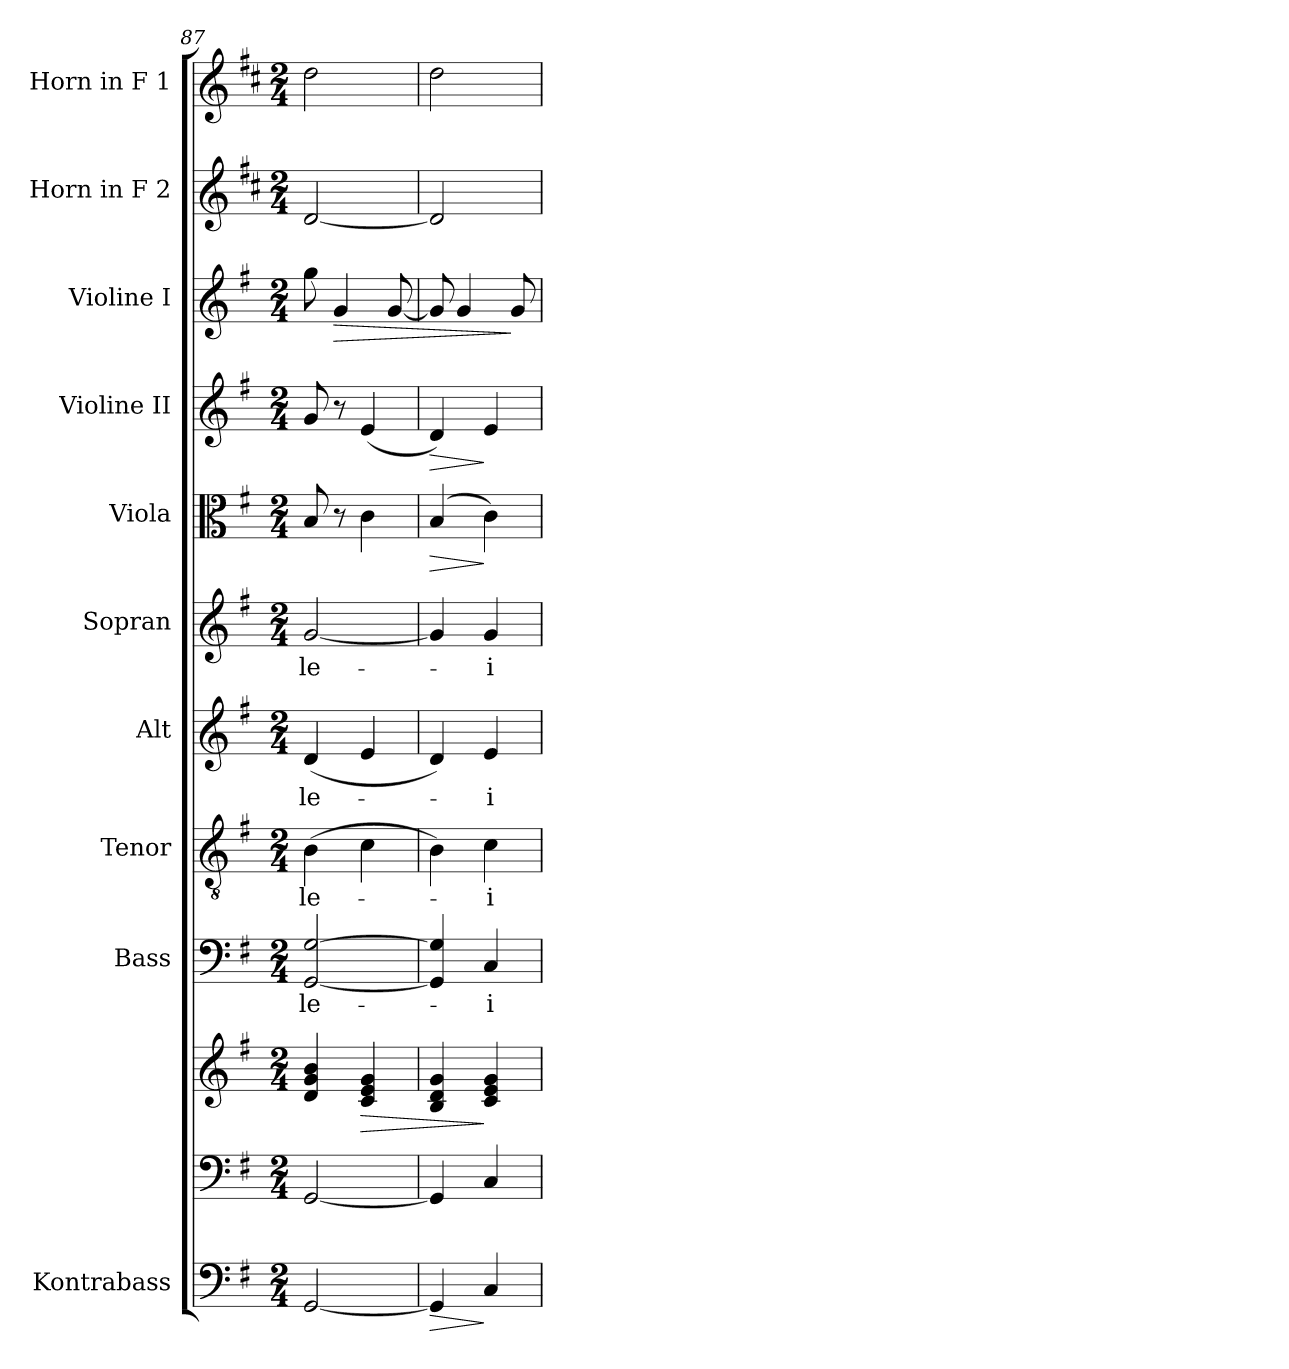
**kern	**dynam	**kern	**kern	**dynam	**kern	**text	**kern	**text	**kern	**text	**kern	**text	**kern	**dynam	**kern	**dynam	**kern	**dynam	**kern	**kern
*part11	*part11	*part10	*part10	*part10	*part9	*part9	*part8	*part8	*part7	*part7	*part6	*part6	*part5	*part5	*part4	*part4	*part3	*part3	*part2	*part1
*staff12	*staff12	*staff11	*staff10	*staff10/11	*staff9	*staff9	*staff8	*staff8	*staff7	*staff7	*staff6	*staff6	*staff5	*staff5	*staff4	*staff4	*staff3	*staff3	*staff2	*staff1
*I"Kontrabass	*	*	*	*	*I"Bass	*	*I"Tenor	*	*I"Alt	*	*I"Sopran	*	*I"Viola	*	*I"Violine II	*	*I"Violine I	*	*I"Horn in F 2	*I"Horn in F 1
*I'Kb.	*	*	*	*	*I'B.	*	*I'T.	*	*I'A.	*	*I'S.	*	*I'Vla.	*	*I'Vl. II	*	*I'Vl. I	*	*	*
*clefF4	*	*clefF4	*clefG2	*	*clefF4	*	*clefGv2	*	*clefG2	*	*clefG2	*	*clefC3	*	*clefG2	*	*clefG2	*	*clefG2	*clefG2
*ITrd7c12	*	*	*	*	*	*	*	*	*	*	*	*	*	*	*	*	*	*	*ITrd4c7	*ITrd4c7
*k[f#]	*	*k[f#]	*k[f#]	*	*k[f#]	*	*k[f#]	*	*k[f#]	*	*k[f#]	*	*k[f#]	*	*k[f#]	*	*k[f#]	*	*k[f#]	*k[f#]
*G:	*	*G:	*G:	*	*G:	*	*G:	*	*G:	*	*G:	*	*G:	*	*G:	*	*G:	*	*G:	*G:
*M2/4	*	*M2/4	*M2/4	*	*M2/4	*	*M2/4	*	*M2/4	*	*M2/4	*	*M2/4	*	*M2/4	*	*M2/4	*	*M2/4	*M2/4
=87	=87	=87	=87	=87	=87	=87	=87	=87	=87	=87	=87	=87	=87	=87	=87	=87	=87	=87	=87	=87
!	!	!	!	!	!	!LO:LY:b	!	!LO:LY:b	!	!LO:LY:b	!	!LO:LY:b	!	!	!	!	!	!	!	!
[2GGG/	.	[2GG/	4d/ 4g/ 4b/	.	[2GG/ [2G/	-le-	(>4B\	-le-	(<4d/	-le-	[2g/	-le-	8B/	.	8g/	.	8gg\	.	[2G/	2g\
!	!	!	!	!	!	!	!	!	!	!	!	!	!	!	!	!	!	!LO:HP:b	!	!
.	.	.	.	.	.	.	.	.	.	.	.	.	8r	.	8r	.	4g/	>	.	.
!	!	!	!	!LO:HP:b	!	!	!	!	!	!	!	!	!	!	!	!	!	!	!	!
.	.	.	4c/ 4e/ 4g/	>	.	.	4c\	.	4e/	.	.	.	4c\	.	(<4e/	.	.	.	.	.
.	.	.	.	.	.	.	.	.	.	.	.	.	.	.	.	.	[8g/	.	.	.
=88	=88	=88	=88	=88	=88	=88	=88	=88	=88	=88	=88	=88	=88	=88	=88	=88	=88	=88	=88	=88
!	!LO:HP:b	!	!	!	!	!	!	!	!	!	!	!	!	!LO:HP:b	!	!LO:HP:b	!	!	!	!
4GGG/]	>	4GG/]	4B/ 4d/ 4g/	.	4GG/] 4G/]	.	4B\)	.	4d/)	.	4g/]	.	(4B/	>	4d/)	>	8g/]	.	2G/]	2g\
.	.	.	.	.	.	.	.	.	.	.	.	.	.	.	.	.	4g/	.	.	.
!	!	!	!	!	!	!LO:LY:b	!	!LO:LY:b	!	!LO:LY:b	!	!LO:LY:b	!	!	!	!	!	!	!	!
4CC/	]	4C/	4c/ 4e/ 4g/	]	4C/	-i-	4c\	-i-	4e/	-i-	4g/	-i-	4c\)	]	4e/	]	.	.	.	.
.	.	.	.	.	.	.	.	.	.	.	.	.	.	.	.	.	8g/	]	.	.
=	=	=	=	=	=	=	=	=	=	=	=	=	=	=	=	=	=	=	=	=
*-	*-	*-	*-	*-	*-	*-	*-	*-	*-	*-	*-	*-	*-	*-	*-	*-	*-	*-	*-	*-
